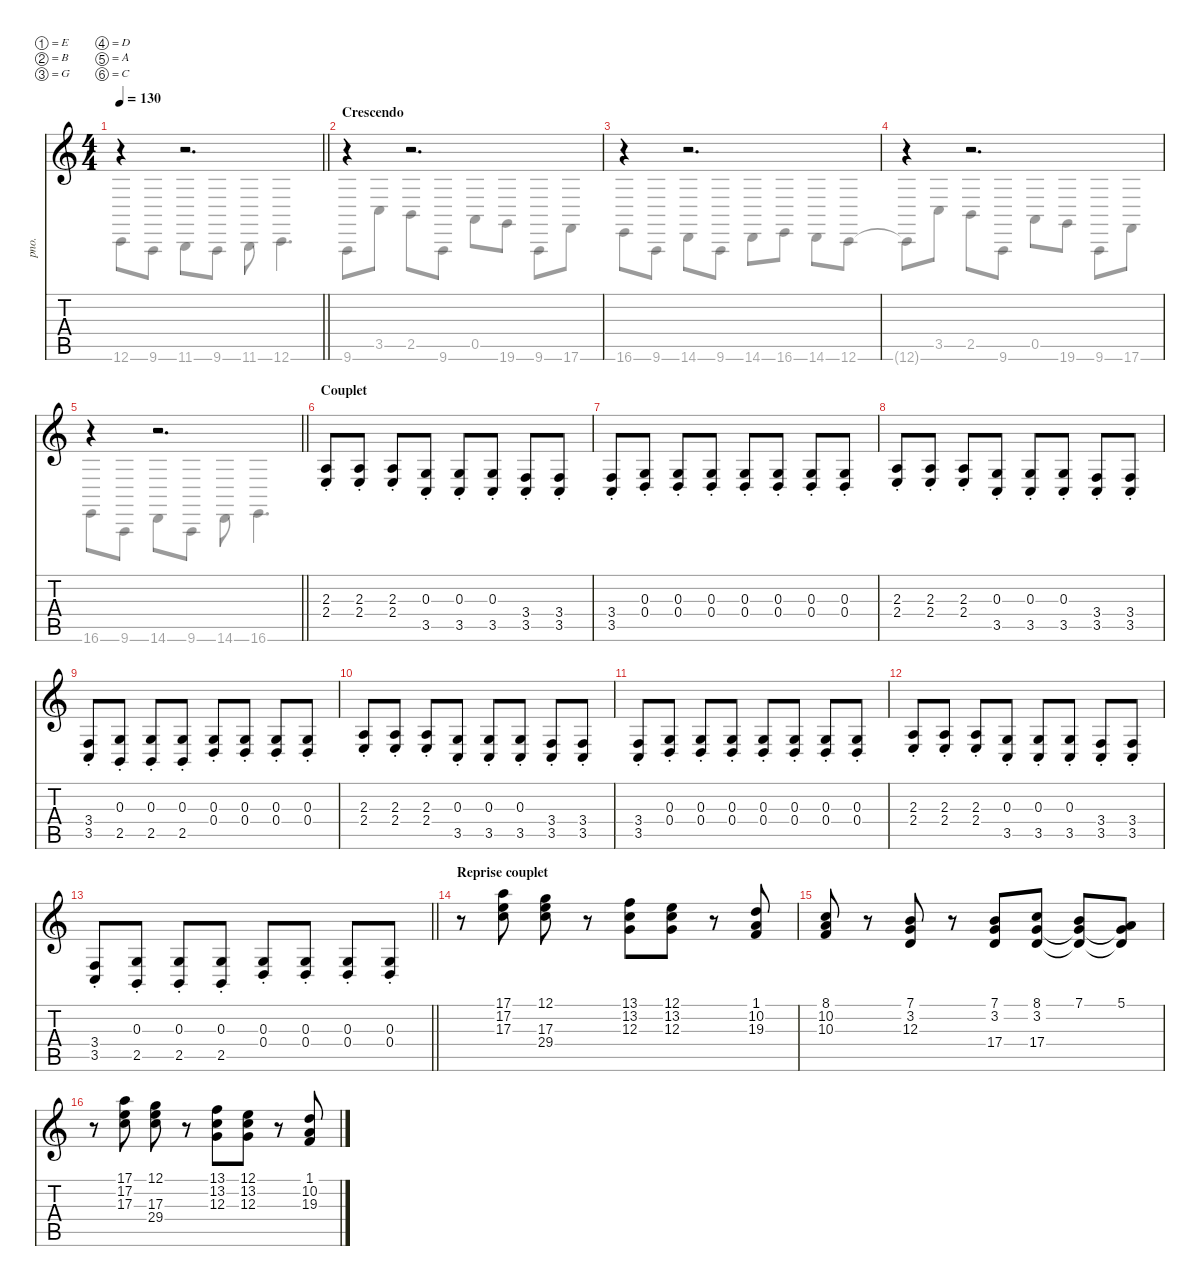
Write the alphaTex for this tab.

\defaultSystemsLayout 4
\hideDynamics
\bracketExtendMode nobrackets
\track ("Reney" "pno.") {mute instrument brightacousticpiano}
\staff {score tabs}
\tuning (E4 B3 G3 D3 A2 C1)
\voice
\ts (4 4)
\tempo 130
\clef g2
\barLineRight lightlight
\ks c
r.4{dy f} r.2{d} |
\section ("" "Crescendo")
r.4 r.2{d} |
r.4 r.2{d} |
r.4 r.2{d} |
\barLineRight lightlight
r.4 r.2{d} |
\section ("" "Couplet")
(2.3{st} 2.4{st}).8{instrument rockorgan} (2.3{st} 2.4{st}).8 (2.3{st} 2.4{st}).8 (0.3{st} 3.5{st}).8 (0.3{st} 3.5{st}).8 (0.3{st} 3.5{st}).8 (3.4{st} 3.5{st}).8 (3.4{st} 3.5{st}).8 |
(3.4{st} 3.5{st}).8 (0.3{st} 0.4{st}).8 (0.3{st} 0.4{st}).8 (0.3{st} 0.4{st}).8 (0.3{st} 0.4{st}).8 (0.3{st} 0.4{st}).8 (0.3{st} 0.4{st}).8 (0.3{st} 0.4{st}).8 |
(2.3{st} 2.4{st}).8 (2.3{st} 2.4{st}).8 (2.3{st} 2.4{st}).8 (0.3{st} 3.5{st}).8 (0.3{st} 3.5{st}).8 (0.3{st} 3.5{st}).8 (3.4{st} 3.5{st}).8 (3.4{st} 3.5{st}).8 |
(3.4{st} 3.5{st}).8 (0.3{st} 2.5).8 (0.3{st} 2.5).8 (0.3{st} 2.5).8 (0.3{st} 0.4{st}).8 (0.3{st} 0.4{st}).8 (0.3{st} 0.4{st}).8 (0.3{st} 0.4{st}).8 |
(2.3{st} 2.4{st}).8 (2.3{st} 2.4{st}).8 (2.3{st} 2.4{st}).8 (0.3{st} 3.5{st}).8 (0.3{st} 3.5{st}).8 (0.3{st} 3.5{st}).8 (3.4{st} 3.5{st}).8 (3.4{st} 3.5{st}).8 |
(3.4{st} 3.5{st}).8 (0.3{st} 0.4{st}).8 (0.3{st} 0.4{st}).8 (0.3{st} 0.4{st}).8 (0.3{st} 0.4{st}).8 (0.3{st} 0.4{st}).8 (0.3{st} 0.4{st}).8 (0.3{st} 0.4{st}).8 |
(2.3{st} 2.4{st}).8 (2.3{st} 2.4{st}).8 (2.3{st} 2.4{st}).8 (0.3{st} 3.5{st}).8 (0.3{st} 3.5{st}).8 (0.3{st} 3.5{st}).8 (3.4{st} 3.5{st}).8 (3.4{st} 3.5{st}).8 |
\barLineRight lightlight
(3.4{st} 3.5{st}).8 (0.3{st} 2.5).8 (0.3{st} 2.5).8 (0.3{st} 2.5).8 (0.3{st} 0.4{st}).8 (0.3{st} 0.4{st}).8 (0.3{st} 0.4{st}).8 (0.3{st} 0.4{st}).8 |
\section ("" "Reprise couplet")
r.8 (17.1 17.2 17.3).8 (12.1 17.3 29.4).8 r.8 (13.1 13.2 12.3).8 (12.1 13.2 12.3).8 r.8 (1.1 10.2 19.3).8 |
(8.1 10.2 10.3).8 r.8 (7.1 3.2 12.3).8 r.8 (7.1 3.2 17.4).8 (8.1 3.2 17.4).8 (7.1 3.2{t} 17.4{t}).8 (5.1 3.2{t} 17.4{t}).8 |
r.8 (17.1 17.2 17.3).8 (12.1 17.3 29.4).8 r.8 (13.1 13.2 12.3).8 (12.1 13.2 12.3).8 r.8 (1.1 10.2 19.3).8
\voice
\clef g2
\ottava regular
\simile none
\barLineRight lightlight
\ks c
12.6.8{dy f} 9.6.8 11.6.8 9.6.8 11.6.8 12.6.4{d} |
9.6.8{dy mp} 3.5.8 2.5.8 9.6.8 0.5.8 19.6.8 9.6.8 17.6.8 |
16.6.8 9.6.8 14.6.8 9.6.8 14.6.8 16.6.8 14.6.8 12.6.8 |
12.6{t}.8{dy mf} 3.5.8 2.5.8 9.6.8 0.5.8 19.6.8 9.6.8 17.6.8 |
\barLineRight lightlight
16.6.8{dy f} 9.6.8 14.6.8 9.6.8 14.6.8 16.6.4{d} |
|
|
|
|
|
|
|
\barLineRight lightlight
|
|
|
